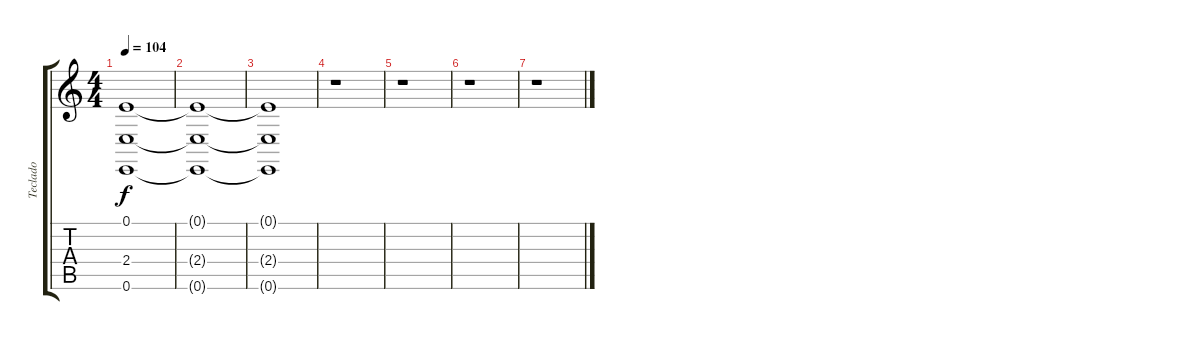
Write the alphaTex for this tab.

\track ("Teclado" "Teclado") {instrument choiraahs}
\staff {score tabs}
\tuning (E4 B3 G3 D3 A2 E2) {hide}
\ts (4 4)
\tempo 104
\clef g2
\ks c
(0.1{t} 2.4{t} 0.6{t}).1{dy f} |
(0.1{t} 2.4{t} 0.6{t}).1 |
(0.1{t} 2.4{t} 0.6{t}).1 |
r.1 |
r.1 |
r.1 |
r.1
